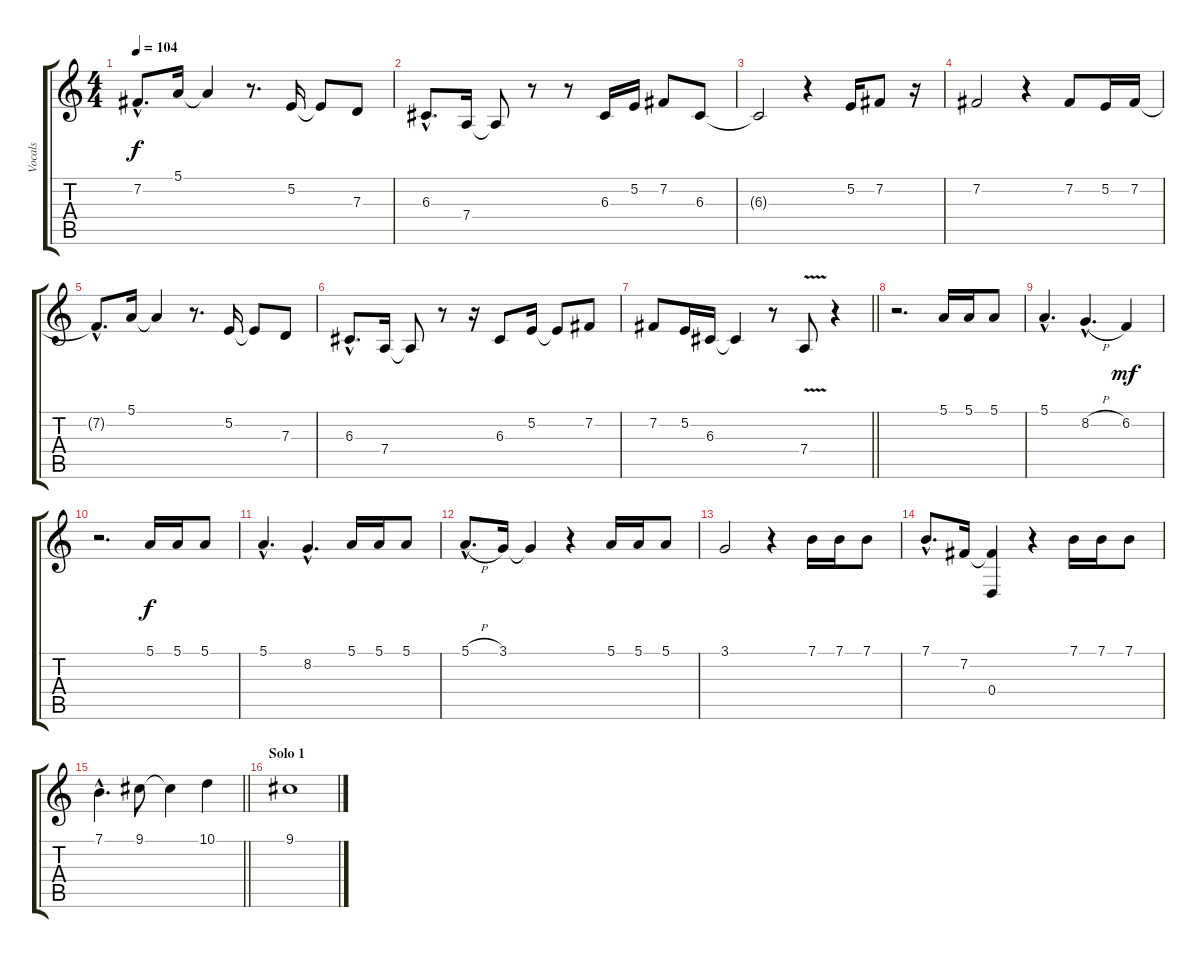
\track ("Vocals" "Vocals") {instrument clarinet}
\staff {score tabs}
\tuning (E4 B3 G3 D3 A2 E2) {hide}
\ts (4 4)
\tempo 104
\clef g2
\ks c
7.2{hac t}.8{d dy f} 5.1.16 5.1{t}.4 r.8{d} 5.2.16 5.2{t}.8 7.3.8 |
6.3{hac}.8{d} 7.4.16 7.4{t}.8 r.8 r.8 6.3.16 5.2.16 7.2.8 6.3.8 |
6.3{t}.2 r.4 5.2.16 7.2.8 r.16 |
7.2.2 r.4 7.2.8 5.2.16 7.2.16 |
7.2{hac t}.8{d} 5.1.16 5.1{t}.4 r.8{d} 5.2.16 5.2{t}.8 7.3.8 |
6.3{hac}.8{d} 7.4.16 7.4{t}.8 r.8 r.16 6.3.8 5.2.16 5.2{t}.8 7.2.8 |
\barLineRight lightlight
7.2.8 5.2.16 6.3.16 6.3{t}.4 r.8 7.4{v}.8 r.4 |
r.2{d} 5.1.16 5.1.16 5.1.8 |
5.1{hac}.4{d} 8.2{h hac}.4{d} 6.2.4{dy mf} |
r.2{d} 5.1.16{dy f} 5.1.16 5.1.8 |
5.1{hac}.4{d} 8.2{hac}.4{d} 5.1.16 5.1.16 5.1.8 |
5.1{h hac}.8{d} 3.1.16 3.1{t}.4 r.4 5.1.16 5.1.16 5.1.8 |
3.1.2 r.4 7.1.16 7.1.16 7.1.8 |
7.1{hac}.8{d} 7.2.16 (7.2{t} 0.4).4 r.4 7.1.16 7.1.16 7.1.8 |
\barLineRight lightlight
7.1{hac}.4{d} 9.1.8 9.1{t}.4 10.1.4 |
\section ("" "Solo 1")
9.1.1
